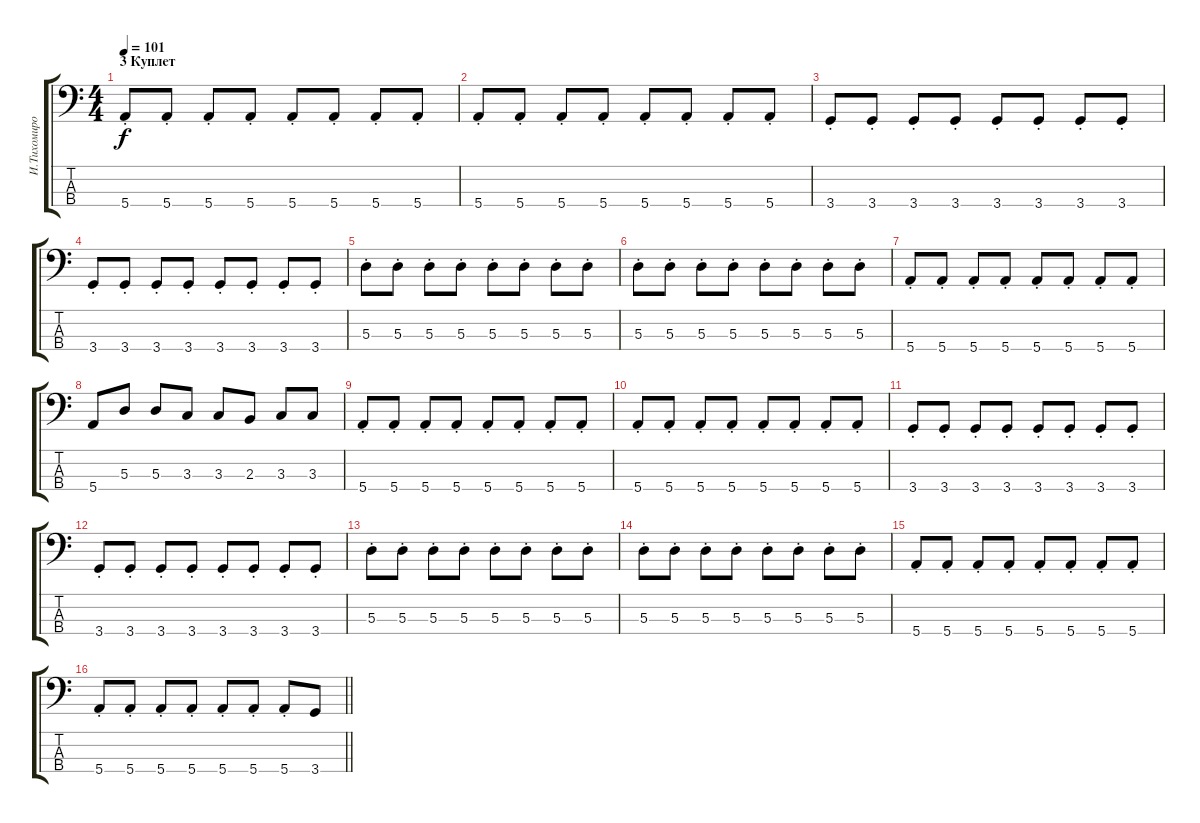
\track ("И.Тихомиров" "И.Тихомиро") {instrument electricbassfinger}
\staff {score tabs}
\tuning (G2 D2 A1 E1) {hide}
\ts (4 4)
\section ("" "3 Куплет")
\tempo 101
\clef f4
\ks c
5.4{st}.8{dy f} 5.4{st}.8 5.4{st}.8 5.4{st}.8 5.4{st}.8 5.4{st}.8 5.4{st}.8 5.4{st}.8 |
5.4{st}.8 5.4{st}.8 5.4{st}.8 5.4{st}.8 5.4{st}.8 5.4{st}.8 5.4{st}.8 5.4{st}.8 |
3.4{st}.8 3.4{st}.8 3.4{st}.8 3.4{st}.8 3.4{st}.8 3.4{st}.8 3.4{st}.8 3.4{st}.8 |
3.4{st}.8 3.4{st}.8 3.4{st}.8 3.4{st}.8 3.4{st}.8 3.4{st}.8 3.4{st}.8 3.4{st}.8 |
5.3{st}.8 5.3{st}.8 5.3{st}.8 5.3{st}.8 5.3{st}.8 5.3{st}.8 5.3{st}.8 5.3{st}.8 |
5.3{st}.8 5.3{st}.8 5.3{st}.8 5.3{st}.8 5.3{st}.8 5.3{st}.8 5.3{st}.8 5.3{st}.8 |
5.4{st}.8 5.4{st}.8 5.4{st}.8 5.4{st}.8 5.4{st}.8 5.4{st}.8 5.4{st}.8 5.4{st}.8 |
5.4.8 5.3.8 5.3.8 3.3.8 3.3.8 2.3.8 3.3.8 3.3.8 |
5.4{st}.8 5.4{st}.8 5.4{st}.8 5.4{st}.8 5.4{st}.8 5.4{st}.8 5.4{st}.8 5.4{st}.8 |
5.4{st}.8 5.4{st}.8 5.4{st}.8 5.4{st}.8 5.4{st}.8 5.4{st}.8 5.4{st}.8 5.4{st}.8 |
3.4{st}.8 3.4{st}.8 3.4{st}.8 3.4{st}.8 3.4{st}.8 3.4{st}.8 3.4{st}.8 3.4{st}.8 |
3.4{st}.8 3.4{st}.8 3.4{st}.8 3.4{st}.8 3.4{st}.8 3.4{st}.8 3.4{st}.8 3.4{st}.8 |
5.3{st}.8 5.3{st}.8 5.3{st}.8 5.3{st}.8 5.3{st}.8 5.3{st}.8 5.3{st}.8 5.3{st}.8 |
5.3{st}.8 5.3{st}.8 5.3{st}.8 5.3{st}.8 5.3{st}.8 5.3{st}.8 5.3{st}.8 5.3{st}.8 |
5.4{st}.8 5.4{st}.8 5.4{st}.8 5.4{st}.8 5.4{st}.8 5.4{st}.8 5.4{st}.8 5.4{st}.8 |
\barLineRight lightlight
5.4{st}.8 5.4{st}.8 5.4{st}.8 5.4{st}.8 5.4{st}.8 5.4{st}.8 5.4{st}.8 3.4.8
